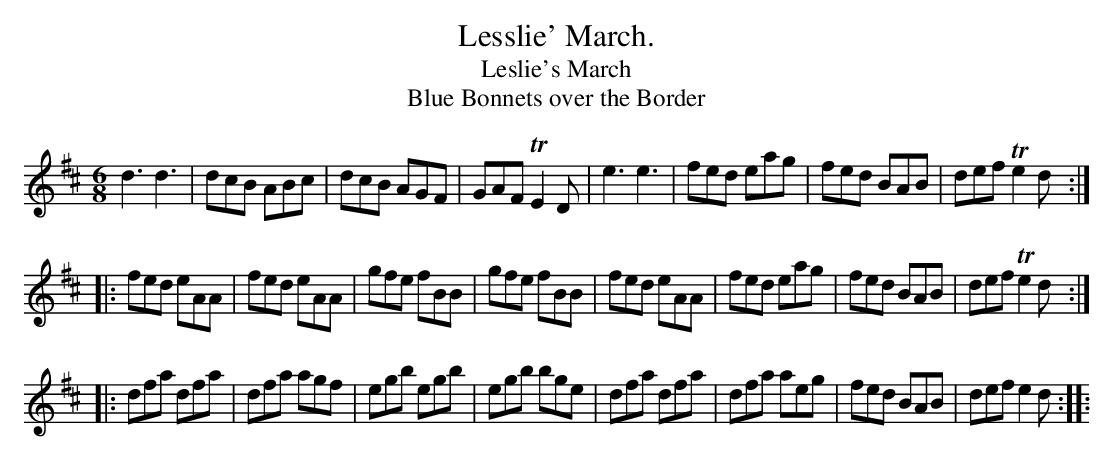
X:1
T:Lesslie' March.
T:Leslie's March
T:Blue Bonnets over the Border
M:6/8
L:1/8
K:D
d3  d3 |dcB ABc|dcB AGF|GAF TE2D |\
e3  e3 |fed eag|fed BAB|def Te2d:|
|:fed eAA|fed eAA|gfe fBB|gfe  fBB |\
fed eAA|fed eag|fed BAB|def Te2d:|
|:dfa dfa|dfa agf|egb egb|egb  bge |\
dfa dfa|dfa aeg|fed BAB|def  e2d:|
|:
